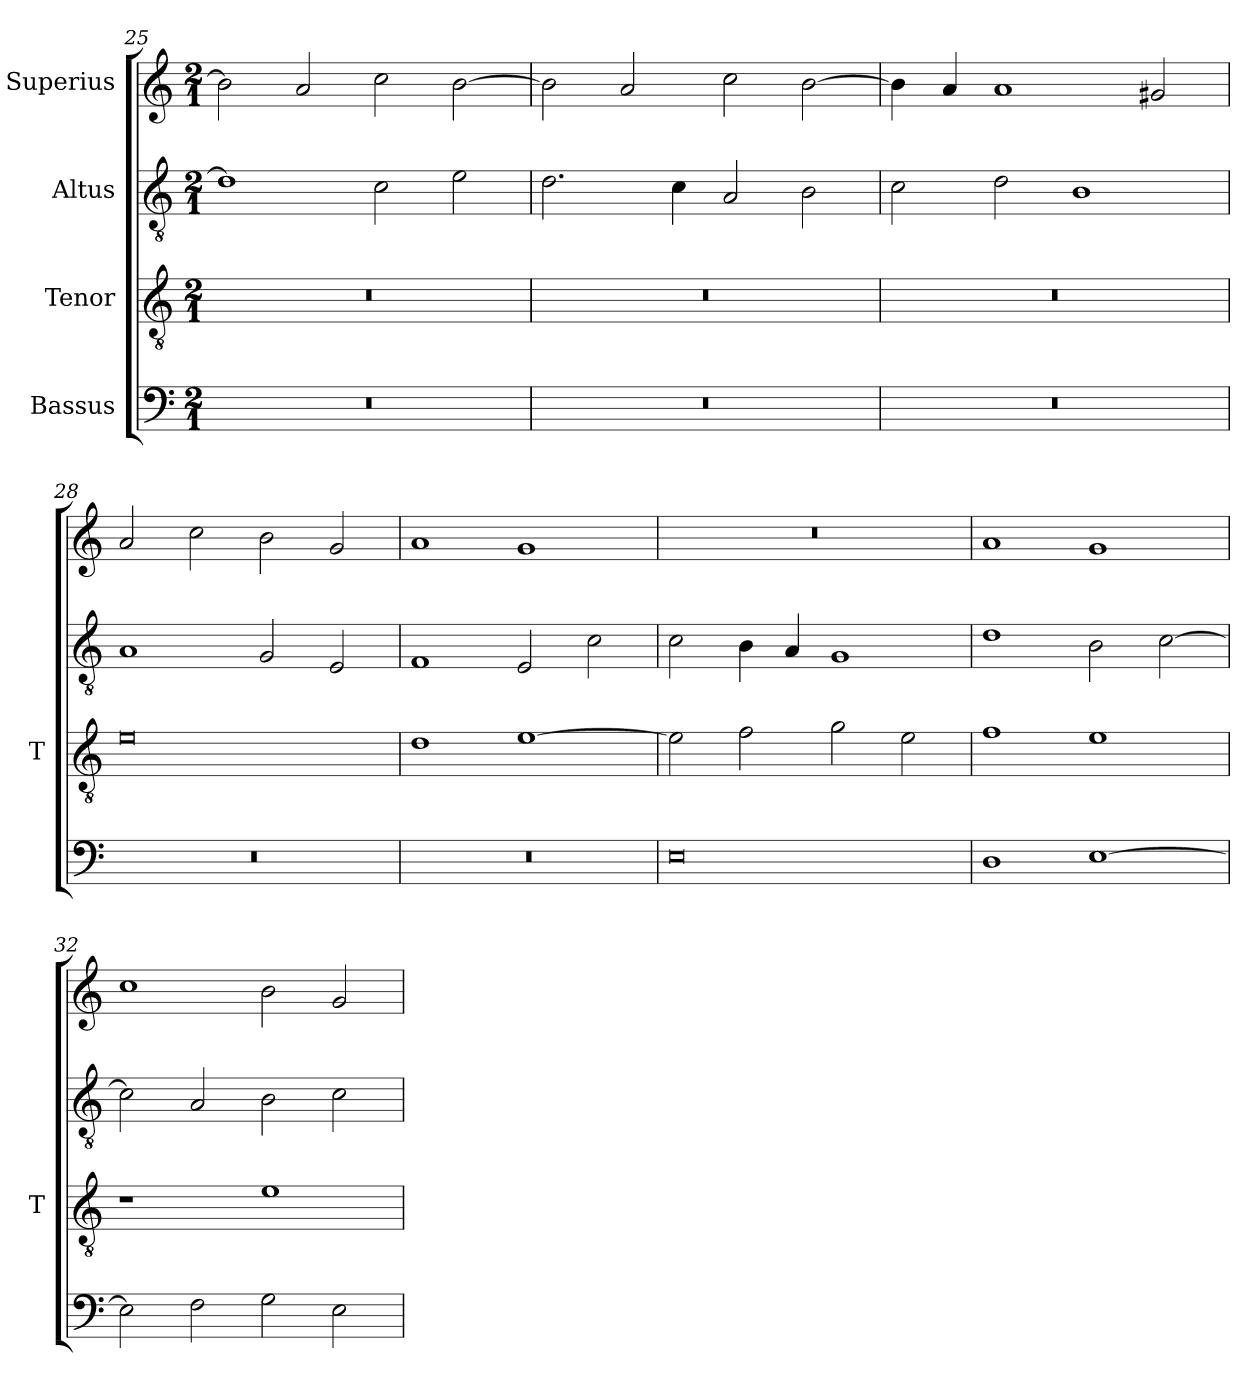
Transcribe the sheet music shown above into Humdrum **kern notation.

**kern	**kern	**kern	**kern
*part4	*part3	*part2	*part1
*staff4	*staff3	*staff2	*staff1
*I"Bassus	*I"Tenor	*I"Altus	*I"Superius
*	*I'T	*	*
*clefF4	*clefGv2	*clefGv2	*clefG2
*k[]	*k[]	*k[]	*k[]
*M2/1	*M2/1	*M2/1	*M2/1
=25	=25	=25	=25
0r	0r	1d]	2b\]
.	.	.	2a/
.	.	2c\	2cc\
.	.	2e\	[2b\
=26	=26	=26	=26
0r	0r	2.d\	2b\]
.	.	.	2a/
.	.	4c\	.
.	.	2A/	2cc\
.	.	2B\	[2b\
=27	=27	=27	=27
0r	0r	2c\	4b\]
.	.	.	4a/
.	.	2d\	1a
.	.	1B	.
.	.	.	2g#X/
=28	=28	=28	=28
0r	0e	1A	2a/
.	.	.	2cc\
.	.	2G/	2b\
.	.	2E/	2g/
=29	=29	=29	=29
0r	1d	1F	1a
.	[1e	2E/	1g
.	.	2c\	.
=30	=30	=30	=30
0E	2e\]	2c\	0r
.	2f\	4B\	.
.	.	4A/	.
.	2g\	1G	.
.	2e\	.	.
=31	=31	=31	=31
1D	1f	1d	1a
[1E	1e	2B\	1g
.	.	[2c\	.
=32	=32	=32	=32
2E\]	1r	2c\]	1cc
2F\	.	2A/	.
2G\	1e	2B\	2b\
2E\	.	2c\	2g/
=	=	=	=
*-	*-	*-	*-
